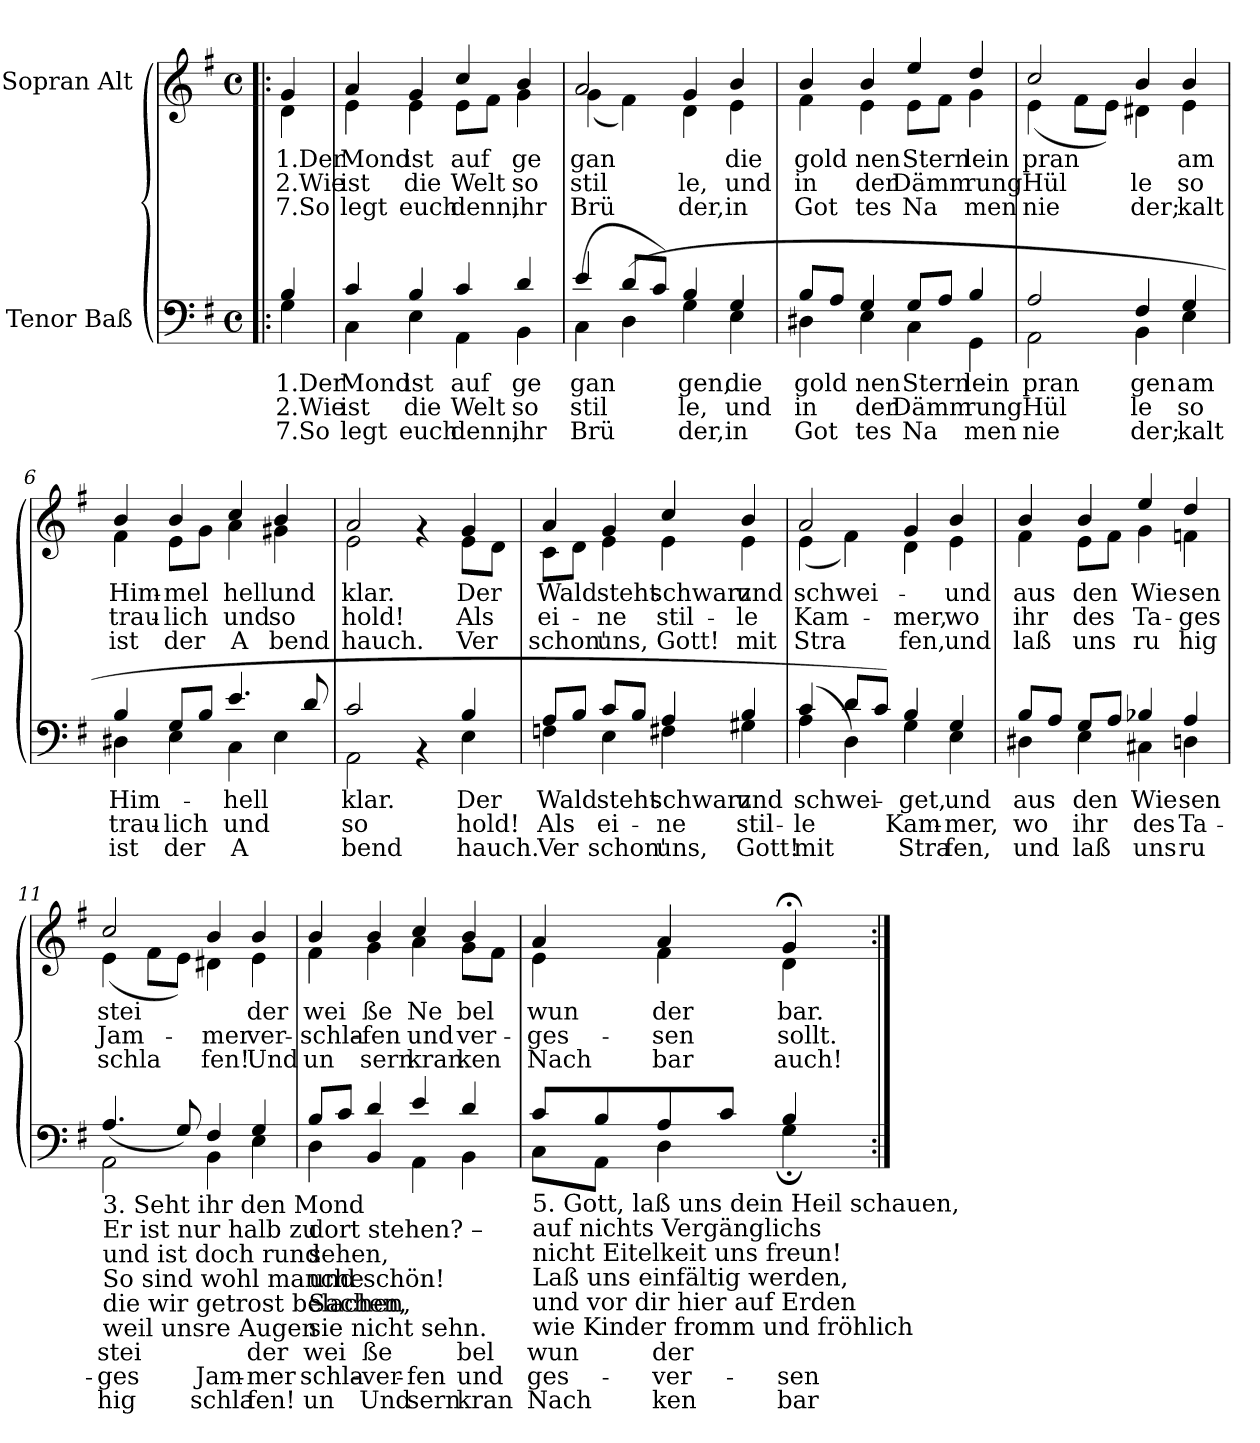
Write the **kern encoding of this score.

**kern	**text	**text	**text	**kern	**text	**text	**text
*part2	*part2	*part2	*part2	*part1	*part1	*part1	*part1
*staff2	*staff2	*staff2	*staff2	*staff1	*staff1	*staff1	*staff1
*I"Tenor Baß	*	*	*	*I"Sopran Alt	*	*	*
*clefF4	*	*	*	*clefG2	*	*	*
*k[f#]	*	*	*	*k[f#]	*	*	*
*G:	*	*	*	*G:	*	*	*
*M4/4	*	*	*	*M4/4	*	*	*
*met(c)	*	*	*	*met(c)	*	*	*
=1!|:	=1!|:	=1!|:	=1!|:	=1!|:	=1!|:	=1!|:	=1!|:
*^	*	*	*	*	*	*	*
!	!	!LO:LY:a:rj	!LO:LY:a:rj	!LO:LY:a:rj	!	!LO:LY:b:rj	!LO:LY:b:rj	!LO:LY:b:rj
*	*	*	*	*	*^	*	*	*
4B/	4G\	1.Der	2.Wie	7.So	4g/	4d\	1.Der	2.Wie	7.So
=2	=2	=2	=2	=2	=2	=2	=2	=2	=2
!	!	!LO:LY:a:rj	!LO:LY:a:rj	!LO:LY:a:rj	!	!	!LO:LY:b:rj	!LO:LY:b:rj	!LO:LY:b:rj
4c/	4C\	Mond	ist	legt	4a/	4e\	Mond	ist	legt
!	!	!LO:LY:a:rj	!LO:LY:a:rj	!LO:LY:a:rj	!	!	!LO:LY:b:rj	!LO:LY:b:rj	!LO:LY:b:rj
4B/	4E\	ist	die	euch	4g/	4e\	ist	die	euch
!	!	!LO:LY:a:rj	!LO:LY:a:rj	!LO:LY:a:rj	!	!	!LO:LY:b:rj	!LO:LY:b:rj	!LO:LY:b:rj
4c/	4AA\	auf	Welt	denn,	4cc/	8e\L	auf	Welt	denn,
.	.	.	.	.	.	8f#\J	.	.	.
!	!	!LO:LY:a:rj	!LO:LY:a:rj	!LO:LY:a:rj	!	!	!LO:LY:b:rj	!LO:LY:b:rj	!LO:LY:b:rj
4d/	4BB\	ge	so	ihr	4b/	4g\	ge	so	ihr
=3	=3	=3	=3	=3	=3	=3	=3	=3	=3
!	!	!LO:LY:a:rj	!LO:LY:a:rj	!LO:LY:a:rj	!	!	!LO:LY:b:rj	!LO:LY:b:rj	!LO:LY:b:rj
(>4e/	(<4C\	gan	stil	Brü	2a/	(<4g\	gan	stil	Brü
(4D\	8d/L	.	.	.	.	4f#\)	.	.	.
.	8c/J)	.	.	.	.	.	.	.	.
!	!	!LO:LY:a:rj	!LO:LY:a:rj	!LO:LY:a:rj	!	!	!LO:LY:b:rj	!LO:LY:b:rj	!LO:LY:b:rj
4B/	4G\	gen,	le,	der,	4d\	4g/	.	le,	der,
!	!	!LO:LY:a:rj	!LO:LY:a:rj	!LO:LY:a:rj	!	!	!LO:LY:b:rj	!LO:LY:b:rj	!LO:LY:b:rj
4G/	4E\	die	und	in	4b/	4e\	die	und	in
=4	=4	=4	=4	=4	=4	=4	=4	=4	=4
!	!	!LO:LY:a:rj	!LO:LY:a:rj	!LO:LY:a:rj	!	!	!LO:LY:b:rj	!LO:LY:b:rj	!LO:LY:b:rj
4D#X\	8B/L	gold	in	Got	4b/	4f#\	gold	in	Got
.	8A/J	.	.	.	.	.	.	.	.
!	!	!LO:LY:a:rj	!LO:LY:a:rj	!LO:LY:a:rj	!	!	!LO:LY:b:rj	!LO:LY:b:rj	!LO:LY:b:rj
4G/	4E\	nen	der	tes	4b/	4e\	nen	der	tes
!	!	!LO:LY:a:rj	!LO:LY:a:rj	!LO:LY:a:rj	!	!	!LO:LY:b:rj	!LO:LY:b:rj	!LO:LY:b:rj
4C\	8G/L	Stern	Dämm	Na	4ee/	8e\L	Stern	Dämm	Na
.	8A/J	.	.	.	.	8f#\J	.	.	.
!	!	!LO:LY:a:rj	!LO:LY:a:rj	!LO:LY:a:rj	!	!	!LO:LY:b:rj	!LO:LY:b:rj	!LO:LY:b:rj
4B/	4GG\	lein	rung	men	4dd/	4g\	lein	rung	men
=5	=5	=5	=5	=5	=5	=5	=5	=5	=5
!	!	!LO:LY:a:rj	!LO:LY:a:rj	!LO:LY:a:rj	!	!	!LO:LY:b:rj	!LO:LY:b:rj	!LO:LY:b:rj
2A/	2AA\	pran	Hül	nie	2cc/	(<4e\	pran	Hül	nie
.	.	.	.	.	.	8f#\L	.	.	.
.	.	.	.	.	.	8e\J)	.	.	.
!	!	!LO:LY:a:rj	!LO:LY:a:rj	!LO:LY:a:rj	!	!	!LO:LY:b:rj	!LO:LY:b:rj	!LO:LY:b:rj
4F#/	4BB\	gen	le	der;	4d#X\	4b/	.	le	der;
!	!	!LO:LY:a:rj	!LO:LY:a:rj	!LO:LY:a:rj	!	!	!LO:LY:b:rj	!LO:LY:b:rj	!LO:LY:b:rj
4G/	4E\	am	so	kalt	4b/	4e\	am	so	kalt
!!LO:LB:g=z	!!
=6	=6	=6	=6	=6	=6	=6	=6	=6	=6
!	!	!LO:LY:a:rj	!LO:LY:a:rj	!LO:LY:a:rj	!	!	!LO:LY:b:rj	!LO:LY:b:rj	!LO:LY:b:rj
4B/	4D#X\	Him-	trau-	ist	4b/	4f#\	Him-	trau-	ist
!	!	!LO:LY:a:rj	!LO:LY:a:rj	!LO:LY:a:rj	!	!	!LO:LY:b:rj	!LO:LY:b:rj	!LO:LY:b:rj
8G/L	4E\	.	lich	der	4b/	8e\L	-mel	-lich	der
8B/J	.	.	.	.	.	8g\J	.	.	.
!	!	!LO:LY:a:rj	!LO:LY:a:rj	!LO:LY:a:rj	!	!	!LO:LY:b:rj	!LO:LY:b:rj	!LO:LY:b:rj
4.e/	4C\	-hell	-und	A	4cc/	4a\	hell	und	A
!	!	!	!	!	!	!	!LO:LY:b:rj	!LO:LY:b:rj	!LO:LY:b:rj
.	4E\	.	.	.	4b/	4g#X\	und	so	bend
8d/	.	.	.	.	.	.	.	.	.
=7	=7	=7	=7	=7	=7	=7	=7	=7	=7
!	!	!LO:LY:a:rj	!LO:LY:a:rj	!LO:LY:a:rj	!	!	!LO:LY:b:rj	!LO:LY:b:rj	!LO:LY:b:rj
2c/	2AA\	klar.	so	bend	2a/	2e\	klar.	hold!	hauch.
4rAA	4ryy	.	.	.	4rf	4ryy	.	.	.
!	!	!LO:LY:a:rj	!LO:LY:a:rj	!LO:LY:a:rj	!	!	!LO:LY:b:rj	!LO:LY:b:rj	!LO:LY:b:rj
4B/	4E\	Der	hold!	hauch.	4g/	8e\L	Der	Als	Ver
.	.	.	.	.	.	8d\J	.	.	.
=8	=8	=8	=8	=8	=8	=8	=8	=8	=8
!	!	!LO:LY:a:rj	!LO:LY:a:rj	!LO:LY:a:rj	!	!	!LO:LY:b:rj	!LO:LY:b:rj	!LO:LY:b:rj
4Fn\	8A/L	Wald	Als	Ver	4a/	8c\L	Wald	ei-	schon'
.	8B/J	.	.	.	.	8d\J	.	.	.
!	!	!LO:LY:a:rj	!LO:LY:a:rj	!LO:LY:a:rj	!	!	!LO:LY:b:rj	!LO:LY:b:rj	!LO:LY:b:rj
4E\	8c/L	steht	ei-	schon'	4g/	4e\	steht	-ne	uns,
.	8B/J	.	.	.	.	.	.	.	.
!	!	!LO:LY:a:rj	!LO:LY:a:rj	!LO:LY:a:rj	!	!	!LO:LY:b:rj	!LO:LY:b:rj	!LO:LY:b:rj
4A/	4F#X\	schwarz	-ne	uns,	4cc/	4e\	schwarz	stil-	Gott!
!	!	!LO:LY:a:rj	!LO:LY:a:rj	!LO:LY:a:rj	!	!	!LO:LY:b:rj	!LO:LY:b:rj	!LO:LY:b:rj
4B/	4G#X\	und	stil-	Gott!	4b/	4e\	und	-le	mit
=9	=9	=9	=9	=9	=9	=9	=9	=9	=9
!	!	!LO:LY:a:rj	!LO:LY:a:rj	!LO:LY:a:rj	!	!	!LO:LY:b:rj	!LO:LY:b:rj	!LO:LY:b:rj
(>4c/	4A\	schwei-	-le	mit	2a/	(<4e\	schwei-	Kam-	Stra
4D\)	8d/L	.	.	.	.	4f#\)	.	.	.
.	8c/J)	.	.	.	.	.	.	.	.
!	!	!LO:LY:a:rj	!LO:LY:a:rj	!LO:LY:a:rj	!	!	!LO:LY:b:rj	!LO:LY:b:rj	!LO:LY:b:rj
4B/	4G\	-get,	Kam-	Stra	4d\	4g/	.	mer,	fen,
!	!	!LO:LY:a:rj	!LO:LY:a:rj	!LO:LY:a:rj	!	!	!LO:LY:b:rj	!LO:LY:b:rj	!LO:LY:b:rj
4G/	4E\	und	-mer,	fen,	4e\	4b/	-und	-wo	und
!!LO:LB:g=z	!!
=10	=10	=10	=10	=10	=10	=10	=10	=10	=10
!	!	!LO:LY:a:rj	!LO:LY:a:rj	!LO:LY:a:rj	!	!	!LO:LY:b:rj	!LO:LY:b:rj	!LO:LY:b:rj
4D#X\	8B/L	aus	wo	und	4b/	4f#\	aus	ihr	laß
.	8A/J	.	.	.	.	.	.	.	.
!	!	!LO:LY:a:rj	!LO:LY:a:rj	!LO:LY:a:rj	!	!	!LO:LY:b:rj	!LO:LY:b:rj	!LO:LY:b:rj
4E\	8G/L	den	ihr	laß	4b/	8e\L	den	des	uns
.	8A/J	.	.	.	.	8f#\J	.	.	.
!	!	!LO:LY:a:rj	!LO:LY:a:rj	!LO:LY:a:rj	!	!	!LO:LY:b:rj	!LO:LY:b:rj	!LO:LY:b:rj
4B-X/	4C#X\	Wie	des	uns	4ee/	4g\	Wie	Ta-	ru
!	!	!LO:LY:a:rj	!LO:LY:a:rj	!LO:LY:a:rj	!	!	!LO:LY:b:rj	!LO:LY:b:rj	!LO:LY:b:rj
4A/	4Dn\	sen	Ta-	ru	4dd/	4fn\	sen	-ges	hig
=11	=11	=11	=11	=11	=11	=11	=11	=11	=11
!LO:TX:b:t=3. Seht ihr den Mond	!	!	!	!	!	!	!	!	!
!LO:TX:b:t=Er ist nur halb zu	!	!	!	!	!	!	!	!	!
!LO:TX:b:t=und ist doch rund	!	!	!	!	!	!	!	!	!
!LO:TX:b:t=So sind wohl manche	!	!	!	!	!	!	!	!	!
!LO:TX:b:t=die wir getrost belachen,	!	!	!	!	!	!	!	!	!
!LO:TX:b:t=weil unsre Augen	!	!	!	!	!	!	!	!	!
!	!	!LO:LY:a:rj	!LO:LY:a:rj	!LO:LY:a:rj	!	!	!LO:LY:b:rj	!LO:LY:b:rj	!LO:LY:b:rj
2AA\	(>4.A/	stei	-ges	hig	2cc/	(<4e\	stei	Jam-	schla
.	.	.	.	.	.	8f#\L	.	.	.
.	8G/)	.	.	.	.	8e\J)	.	.	.
!	!	!LO:LY:a:rj	!LO:LY:a:rj	!LO:LY:a:rj	!	!	!LO:LY:b:rj	!LO:LY:b:rj	!LO:LY:b:rj
4BB\	4F#/	.	-Jam-	schla	4d#X\	4b/	.	mer	fen!
!	!	!LO:LY:a:rj	!LO:LY:a:rj	!LO:LY:a:rj	!	!	!LO:LY:b:rj	!LO:LY:b:rj	!LO:LY:b:rj
4G/	4E\	der	mer	fen!	4b/	4e\	der	-ver-	Und
=12	=12	=12	=12	=12	=12	=12	=12	=12	=12
!LO:TX:b:t=dort stehen? –	!	!	!	!	!	!	!	!	!
!LO:TX:b:t=sehen,	!	!	!	!	!	!	!	!	!
!LO:TX:b:t=und schön!	!	!	!	!	!	!	!	!	!
!LO:TX:b:t=Sachen,	!	!	!	!	!	!	!	!	!
!LO:TX:b:t=sie nicht sehn.	!	!	!	!	!	!	!	!	!
!	!	!LO:LY:a:rj	!LO:LY:a:rj	!LO:LY:a:rj	!	!	!LO:LY:b:rj	!LO:LY:b:rj	!LO:LY:b:rj
4D\	8B/L	wei	schla-	un	4b/	4f#\	wei	-schla-	un
.	8c/J	.	.	.	.	.	.	.	.
!	!	!LO:LY:a:rj	!LO:LY:a:rj	!LO:LY:a:rj	!	!	!LO:LY:b:rj	!LO:LY:b:rj	!LO:LY:b:rj
4BB/	4d/	ße	ver-	Und	4b/	4g\	ße	-fen	sern
!	!	!LO:LY:a:rj	!LO:LY:a:rj	!LO:LY:a:rj	!	!	!LO:LY:b:rj	!LO:LY:b:rj	!LO:LY:b:rj
4AA\	4e/	.	-fen	sern	4cc/	4a\	Ne	und	kran
!	!	!LO:LY:a:rj	!LO:LY:a:rj	!LO:LY:a:rj	!	!	!LO:LY:b:rj	!LO:LY:b:rj	!LO:LY:b:rj
4d/	4BB\	bel	-und	kran	4b/	8g\L	bel	ver-	ken
.	.	.	.	.	.	8f#\J	.	.	.
=13	=13	=13	=13	=13	=13	=13	=13	=13	=13
!LO:TX:b:t=5. Gott, laß uns dein Heil schauen,	!	!	!	!	!	!	!	!	!
!LO:TX:b:t=auf nichts Vergänglichs	!	!	!	!	!	!	!	!	!
!LO:TX:b:t=nicht Eitelkeit uns freun!	!	!	!	!	!	!	!	!	!
!LO:TX:b:t=Laß uns einfältig werden,	!	!	!	!	!	!	!	!	!
!LO:TX:b:t=und vor dir hier auf Erden	!	!	!	!	!	!	!	!	!
!LO:TX:b:t=wie Kinder fromm und fröhlich	!	!	!	!	!	!	!	!	!
!	!	!LO:LY:a:rj	!LO:LY:a:rj	!LO:LY:a:rj	!	!	!LO:LY:b:rj	!LO:LY:b:rj	!LO:LY:b:rj
8c/L	8C\L	wun	ges-	Nach	4a/	4e\	wun	-ges-	Nach
8B/	8AA\J	.	.	.	.	.	.	.	.
!	!	!LO:LY:a:rj	!LO:LY:a:rj	!LO:LY:a:rj	!	!	!LO:LY:b:rj	!LO:LY:b:rj	!LO:LY:b:rj
8A/	4D\	der	ver-	ken	4a/	4f#\	der	-sen	bar
8c/J	.	.	.	.	.	.	.	.	.
!	!	!LO:LY:a:rj	!LO:LY:a:rj	!LO:LY:a:rj	!	!	!LO:LY:b:rj	!LO:LY:b:rj	!LO:LY:b:rj
4G\	4B;</	.	-sen	bar	4g;</	4d\	bar.	sollt.	auch!
*v	*v	*	*	*	*	*	*	*	*
*	*	*	*	*v	*v	*	*	*
=:|!	=:|!	=:|!	=:|!	=:|!	=:|!	=:|!	=:|!
*-	*-	*-	*-	*-	*-	*-	*-
